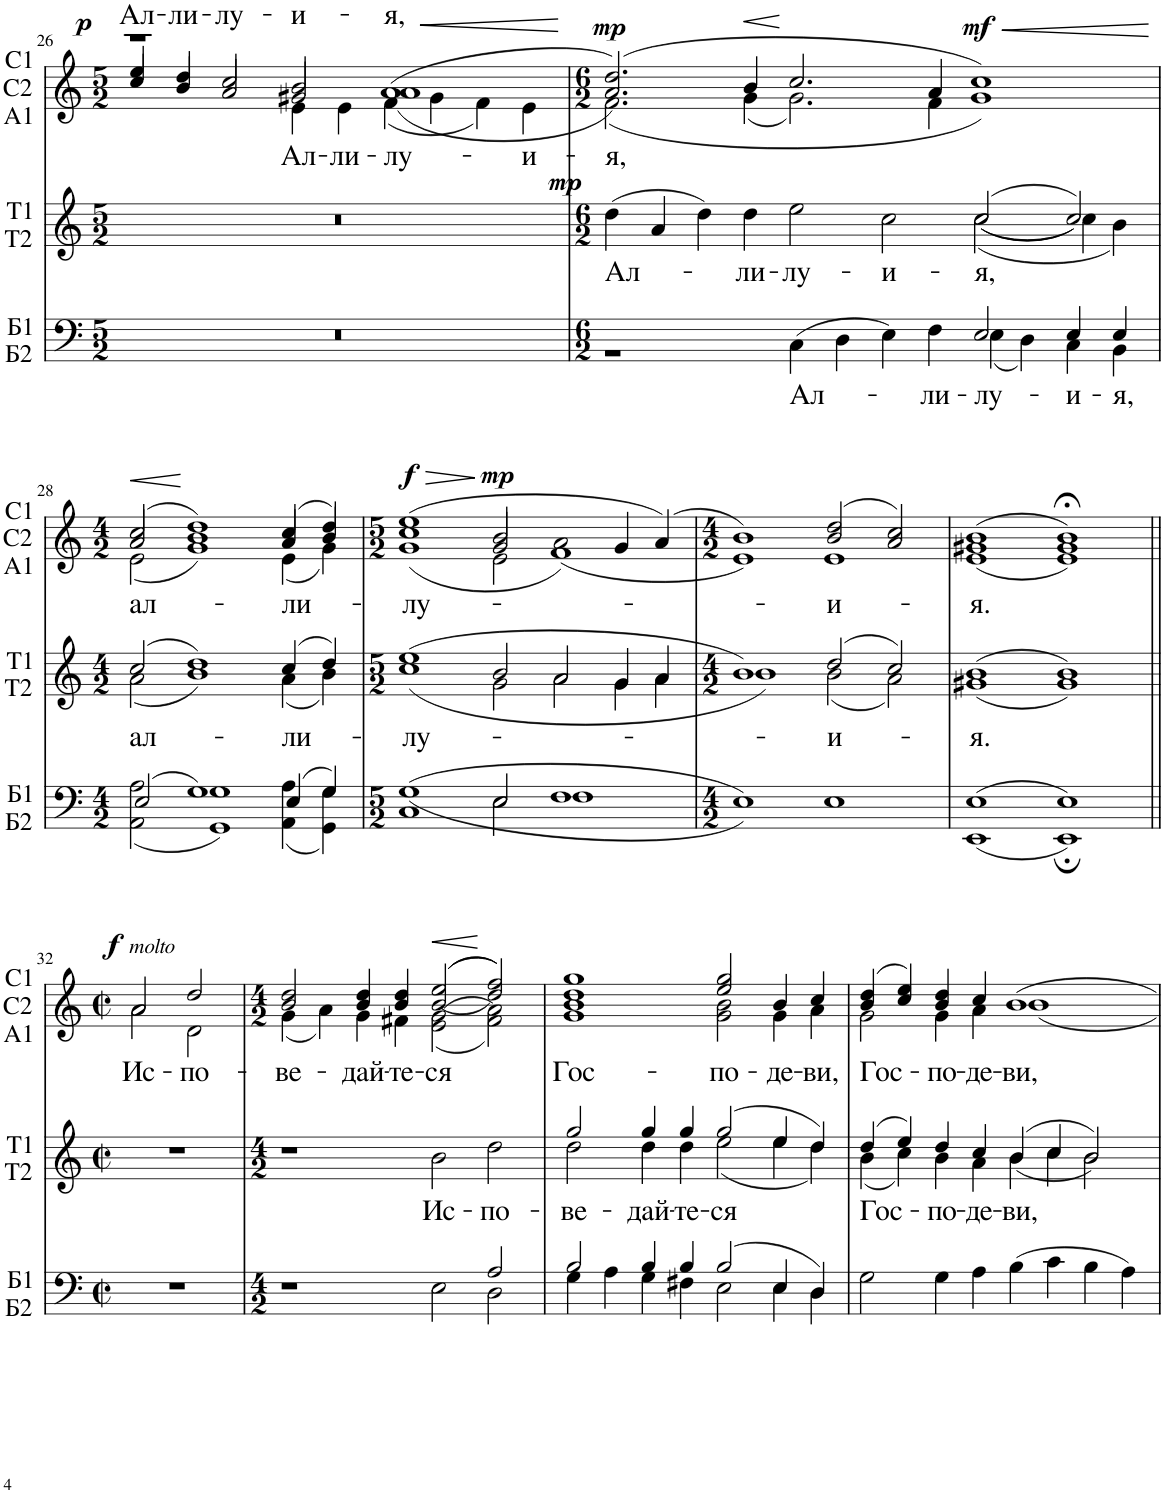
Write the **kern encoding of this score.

**kern	**text	**kern	**text	**dynam	**kern	**text	**dynam
*part3	*part3	*part2	*part2	*part2	*part1	*part1	*part1
*staff3	*staff3	*staff2	*staff2	*staff2	*staff1	*staff1	*staff1
*I"Б1 Б2	*	*I"T1 T2	*	*	*I"C1 C2 A1	*	*
*	*	*I'T1 T2	*	*	*I'C1 C2 A1	*	*
!!LO:PB:g=z
*clefF4	*	*clefG2	*	*	*clefG2	*	*
*k[]	*	*k[]	*	*	*k[]	*	*
*M5/2	*	*M5/2	*	*	*M5/2	*	*
=26	=26	=26	=26	=26	=26	=26	=26
!	!	!	!	!LO:DY:a	!	!LO:LY:a	!LO:DY:a
*	*	*	*	*	*^	*	*
*	*	*	*	*	*	*^	*	*
2%5r	.	2%5r	.	mp	4ee/	1r	4cc/	Ал-	p
!	!	!	!	!	!	!	!	!LO:LY:a	!
.	.	.	.	.	4dd/	.	4b/	-ли-	.
!	!	!	!	!	!	!	!	!LO:LY:a	!
.	.	.	.	.	2cc/	.	2a/	-лу-	.
!	!	!	!	!	!	!	!	!LO:LY:a	!
!	!	!	!	!	!	!	!	!LO:LY:b	!
.	.	.	.	.	2b/	4e\	2g#X/	Ал-	.
!	!	!	!	!	!	!	!	!LO:LY:b	!
.	.	.	.	.	.	4e\	.	-ли-	.
!	!	!	!	!	!	!	!	!LO:LY:a	!
!	!	!	!	!	!	!	!	!LO:LY:b	!
.	.	.	.	.	(1a	(4f\	(1a	-лу-	.
!	!	!	!	!	!	!	!	!	!LO:HP:b
.	.	.	.	.	.	4g#\	.	.	<
.	.	.	.	.	.	4f\)	.	.	.
!	!	!	!	!	!	!	!	!LO:LY:b	!
.	.	.	.	.	.	4e\	.	и-	.
*	*	*	*	*	*v	*v	*v	*	*
=27	=27	=27	=27	=27	=27	=27	=27
*M6/2	*	*M6/2	*	*	*M6/2	*	*
*^	*	*	*	*	*^	*	*
!	!	!	!	!LO:LY:b	!	!	!	!LO:LY:b	!LO:DY:a
*	*	*	*^	*	*	*	*	*	*
1ryy	1r	.	(4dd\	2ryy	Ал-	.	(2.a/ 2.dd/))	(2.f\	-я,	mp
.	.	.	4a/	.	.	.	.	.	.	.
.	.	.	4dd\)	2ryy	.	.	.	.	.	.
!	!	!	!	!	!LO:LY:b	!	!	!	!	!LO:HP:b
.	.	.	4dd\	.	ли-	.	4b/	(4g\	.	<
!	!	!LO:LY:b	!	!	!LO:LY:b	!	!	!	!	!
1ryy	(>4C\	Ал-	2ee\	2ryy	-лу-	.	2.cc/	2.g\)	.	[
.	4D\	.	.	.	.	.	.	.	.	.
!	!	!	!	!	!LO:LY:b	!	!	!	!	!
.	4E\)	.	2cc\	2ryy	-и-	.	.	.	.	.
!	!	!LO:LY:b	!	!	!	!	!	!	!	!
.	4F\	ли-	.	.	.	.	4a/	4f\	.	.
!	!	!LO:LY:b	!	!	!LO:LY:b	!	!	!	!	!LO:HP:b
!	!	!	!	!	!	!	!	!	!	!LO:DY:n=1:a
2E/	(4E\	-лу-	((<(<2cc/	(2cc\	-я,	.	1cc)	1g)	.	< mf
.	4D\)	.	.	.	.	.	.	.	.	.
!	!	!LO:LY:b	!	!	!	!	!	!	!	!
4E/	4C\	и-	2cc/)))	4cc\	.	.	.	.	.	.
!	!	!LO:LY:b	!	!	!	!	!	!	!	!
4E/	4BB\	-я,	.	4b\)	.	.	.	.	.	.
*v	*v	*	*	*	*	*	*v	*v	*	*
*	*	*v	*v	*	*	*	*	*
.	.	.	.	.	.	.	[
!!LO:LB:g=z
=28	=28	=28	=28	=28	=28	=28	=28
*M4/2	*	*M4/2	*	*	*M4/2	*	*
*^	*	*^	*	*	*	*	*
!	!	!	!	!	!LO:LY:b	!	!	!LO:LY:b	!LO:HP:b
*	*	*	*	*	*	*	*^	*	*
*	*	*	*	*	*	*	*	*^	*	*
(2E/	(2AA\ 2A\	.	(2cc/	(2a\	ал-	.	(2cc/	(2e\	2a/	aл-	<
1G)	1GG 1G)	.	1dd)	1b)	.	.	1dd)	1g)	1b	.	[
!	!	!	!	!	!LO:LY:b	!	!	!	!	!LO:LY:b	!
(4E/	(4AA\ 4A\	.	(4cc/	(4a\	ли-	.	(4cc/	(4e\	4a/	ли-	.
4G/)	4GG\ 4G\)	.	4dd/)	4b\)	.	.	4dd/)	4g\)	4b/	.	.
=29	=29	=29	=29	=29	=29	=29	=29	=29	=29	=29	=29
*M5/2	*	*	*M5/2	*	*	*	*M5/2	*	*	*	*
!	!	!	!	!	!LO:LY:b	!	!	!	!	!LO:LY:b	!LO:HP:b
!	!	!	!	!	!	!	!	!	!	!	!LO:DY:n=1:a
((<1G	1C	.	(1ee	(1cc	лу-	.	(1ee	(1g	1cc	лу-	> f
!	!	!	!	!	!	!	!	!	!	!	!LO:DY:n=2:a
2E/	2E\	.	2b/	2g\	.	.	2b/	2e\	2g/	.	[ mp
1F	1F	.	2a/	2a\	.	.	2a	(1f)	1ryy	.	.
.	.	.	4g/	4g\	.	.	4g/	.	.	.	.
.	.	.	4a/	4a\	.	.	(4a/)	.	.	.	.
*v	*v	*	*	*	*	*	*v	*v	*v	*	*
=30	=30	=30	=30	=30	=30	=30	=30	=30
*M4/2	*	*M4/2	*	*	*	*M4/2	*	*
*	*	*	*	*	*	*^	*	*
1E))	.	1b)	1b)	.	.	1b)	1e)	.	.
!	!	!	!	!LO:LY:b	!	!	!	!LO:LY:b	!
1E	.	(2dd/	(2b\	и-	.	(2b/ 2dd/	1e	и-	.
.	.	2cc/)	2a\)	.	.	2a/ 2cc/)	.	.	.
=31	=31	=31	=31	=31	=31	=31	=31	=31	=31
*^	*	*	*	*	*	*	*	*	*
!	!	!	!	!	!LO:LY:b	!	!	!	!LO:LY:b	!
(1E	(1EE	.	(1b	(1g#X	я.	.	(1g#X 1b	(1e	-я.	.
1E)	1EE;)	.	1b)	1g#)	.	.	1g#;< 1b;<)	1e)	.	.
*v	*v	*	*	*	*	*	*	*	*	*
*	*	*v	*v	*	*	*	*	*	*
!!LO:LB:g=z	!!
=32||	=32||	=32||	=32||	=32||	=32||	=32||	=32||	=32||
*M2/2	*	*M2/2	*	*	*M2/2	*	*	*
*met(c|)	*	*met(c|)	*	*	*met(c|)	*	*	*
*^	*	*^	*	*	*	*	*	*
!	!	!	!	!	!	!	!	!	!LO:LY:b	!LO:DY:a
!	!	!	!	!	!	!	!	!	!	!LO:DY:n=1:a
*v	*v	*	*	*	*	*	*	*	*	*
*	*	*v	*v	*	*	*	*	*	*
1r	.	1r	.	.	2a/	2a\	Ис-	f other-dynamics
!	!	!	!	!	!	!	!LO:LY:b	!
.	.	.	.	.	2dd/	2d\	-по-	.
=33	=33	=33	=33	=33	=33	=33	=33	=33
*M4/2	*	*M4/2	*	*	*M4/2	*	*	*
*^	*	*	*	*	*	*	*	*
!	!	!	!	!	!	!	!	!LO:LY:b	!
1r	1ryy	.	1r	.	.	2b/ 2dd/	(4g\	-ве-	.
.	.	.	.	.	.	.	4a\)	.	.
!	!	!	!	!	!	!	!	!LO:LY:b	!
.	.	.	.	.	.	4b/ 4dd/	4g\	-дай-	.
!	!	!	!	!	!	!	!	!LO:LY:b	!
.	.	.	.	.	.	4b/ 4dd/	4f#X\	-те-	.
!	!	!	!	!LO:LY:b	!	!	!	!LO:LY:b	!
2E\	2ryy	.	2b\	Ис-	.	(((2b/ 2ee/	((2e\ 2g\	-ся	.
!	!	!	!	!LO:LY:b	!	!	!	!	!
2A/	2D\	.	2dd\	-по-	.	2dd/ 2ff/)))	2f#\ 2a\))	.	]
=34	=34	=34	=34	=34	=34	=34	=34	=34	=34
!	!	!	!	!LO:LY:b	!	!	!	!LO:LY:b	!
*	*	*	*^	*	*	*	*	*	*
2B/	4G\	.	2gg/	2dd\	-ве-	.	1dd 1gg	1g 1b	Гос-	.
.	4A\	.	.	.	.	.	.	.	.	.
!	!	!	!	!	!LO:LY:b	!	!	!	!	!
4B/	4G\	.	4gg/	4dd\	-дай-	.	.	.	.	.
!	!	!	!	!	!LO:LY:b	!	!	!	!	!
4B/	4F#X\	.	4gg/	4dd\	-те-	.	.	.	.	.
!	!	!	!	!	!LO:LY:b	!	!	!	!LO:LY:b	!
(2B/	2E\	.	(2gg/	(2ee\	-ся	.	2ee/ 2gg/	2g\ 2b\	-по-	.
!	!	!	!	!	!	!	!	!	!LO:LY:b	!
4E/	4E\	.	4ee/	4ee\	.	.	4b/	4g\	-де-	.
!	!	!	!	!	!	!	!	!	!LO:LY:b	!
4D/)	4D\	.	4dd/)	4dd\)	.	.	4cc/	4a\	-ви,	.
=35	=35	=35	=35	=35	=35	=35	=35	=35	=35	=35
!	!	!	!	!	!LO:LY:b	!	!	!	!LO:LY:b	!
*v	*v	*	*	*	*	*	*	*	*	*
2G\	.	(4dd/	(4b\	Гос-	.	(4b/ 4dd/	2g\	Гос-	.
.	.	4ee/)	4cc\)	.	.	4cc/ 4ee/)	.	.	.
!	!	!	!	!LO:LY:b	!	!	!	!LO:LY:b	!
4G\	.	4dd/	4b\	по-	.	4b/ 4dd/	4g\	по-	.
!	!	!	!	!LO:LY:b	!	!	!	!LO:LY:b	!
4A\	.	4cc/	4a\	-де-	.	4cc/	4a\	-де-	.
!	!	!	!	!LO:LY:b	!	!	!	!LO:LY:b	!
(4B\	.	((<4b/	4b\	-ви,	.	1b	1b	-ви,	.
4c\	.	4cc/	4cc\	.	.	.	.	.	.
4B\	.	2b/))	2b\	.	.	.	.	.	.
4A\)	.	.	.	.	.	.	.	.	.
*	*	*v	*v	*	*	*	*	*	*
*	*	*	*	*	*v	*v	*	*
=	=	=	=	=	=	=	=
*-	*-	*-	*-	*-	*-	*-	*-
